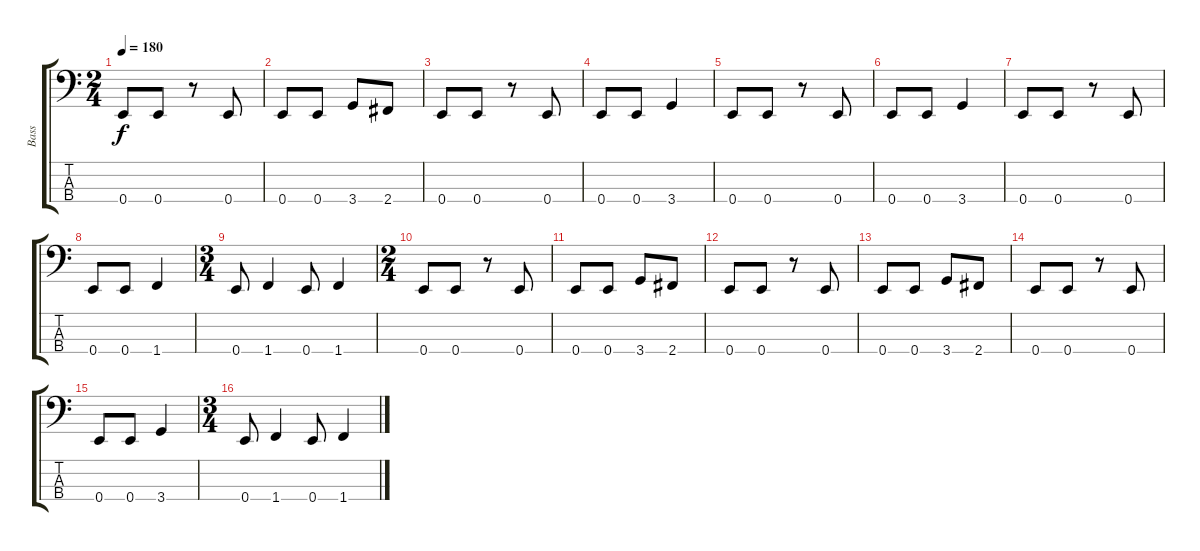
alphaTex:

\track ("Bass" "Bass") {instrument electricbasspick}
\staff {score tabs}
\tuning (G2 D2 A1 E1) {hide}
\ts (2 4)
\tempo 180
\clef f4
\ks c
0.4.8{dy f} 0.4.8 r.8 0.4.8 |
0.4.8 0.4.8 3.4.8 2.4.8 |
0.4.8 0.4.8 r.8 0.4.8 |
0.4.8 0.4.8 3.4.4 |
0.4.8 0.4.8 r.8 0.4.8 |
0.4.8 0.4.8 3.4.4 |
0.4.8 0.4.8 r.8 0.4.8 |
0.4.8 0.4.8 1.4.4 |
\ts (3 4)
0.4.8 1.4.4 0.4.8 1.4.4 |
\ts (2 4)
0.4.8 0.4.8 r.8 0.4.8 |
0.4.8 0.4.8 3.4.8 2.4.8 |
0.4.8 0.4.8 r.8 0.4.8 |
0.4.8 0.4.8 3.4.8 2.4.8 |
0.4.8 0.4.8 r.8 0.4.8 |
0.4.8 0.4.8 3.4.4 |
\ts (3 4)
0.4.8 1.4.4 0.4.8 1.4.4
